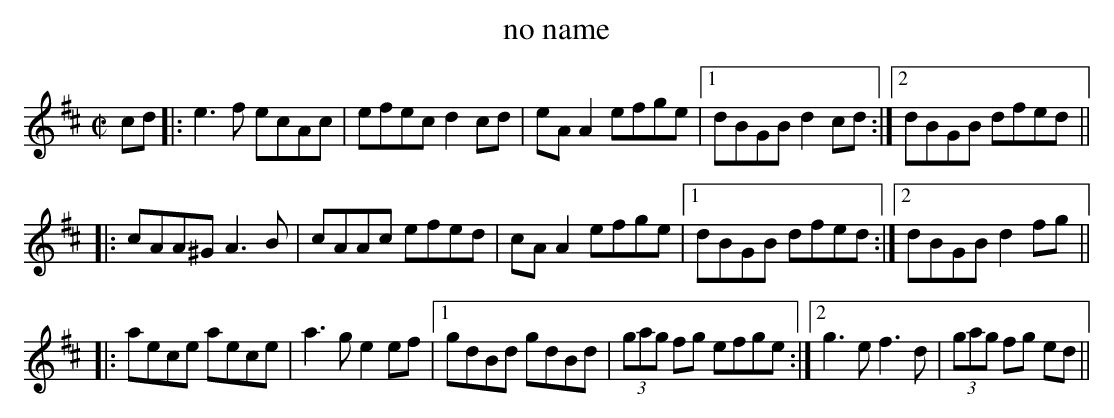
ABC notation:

X:1
T:no name
M:C|
K:Amix
cd|:e3f ecAc|efec d2cd|eAA2 efge|1 dBGB d2cd:|2 dBGB dfed||
|:cAA^G A3B|cAAc efed|cAA2 efge|1 dBGB dfed:|2 dBGB d2fg||
|:aece aece|a3g e2ef|1 gdBd gdBd|(3gag fg efge:|2 g3e f3d|(3gag fg ed||
